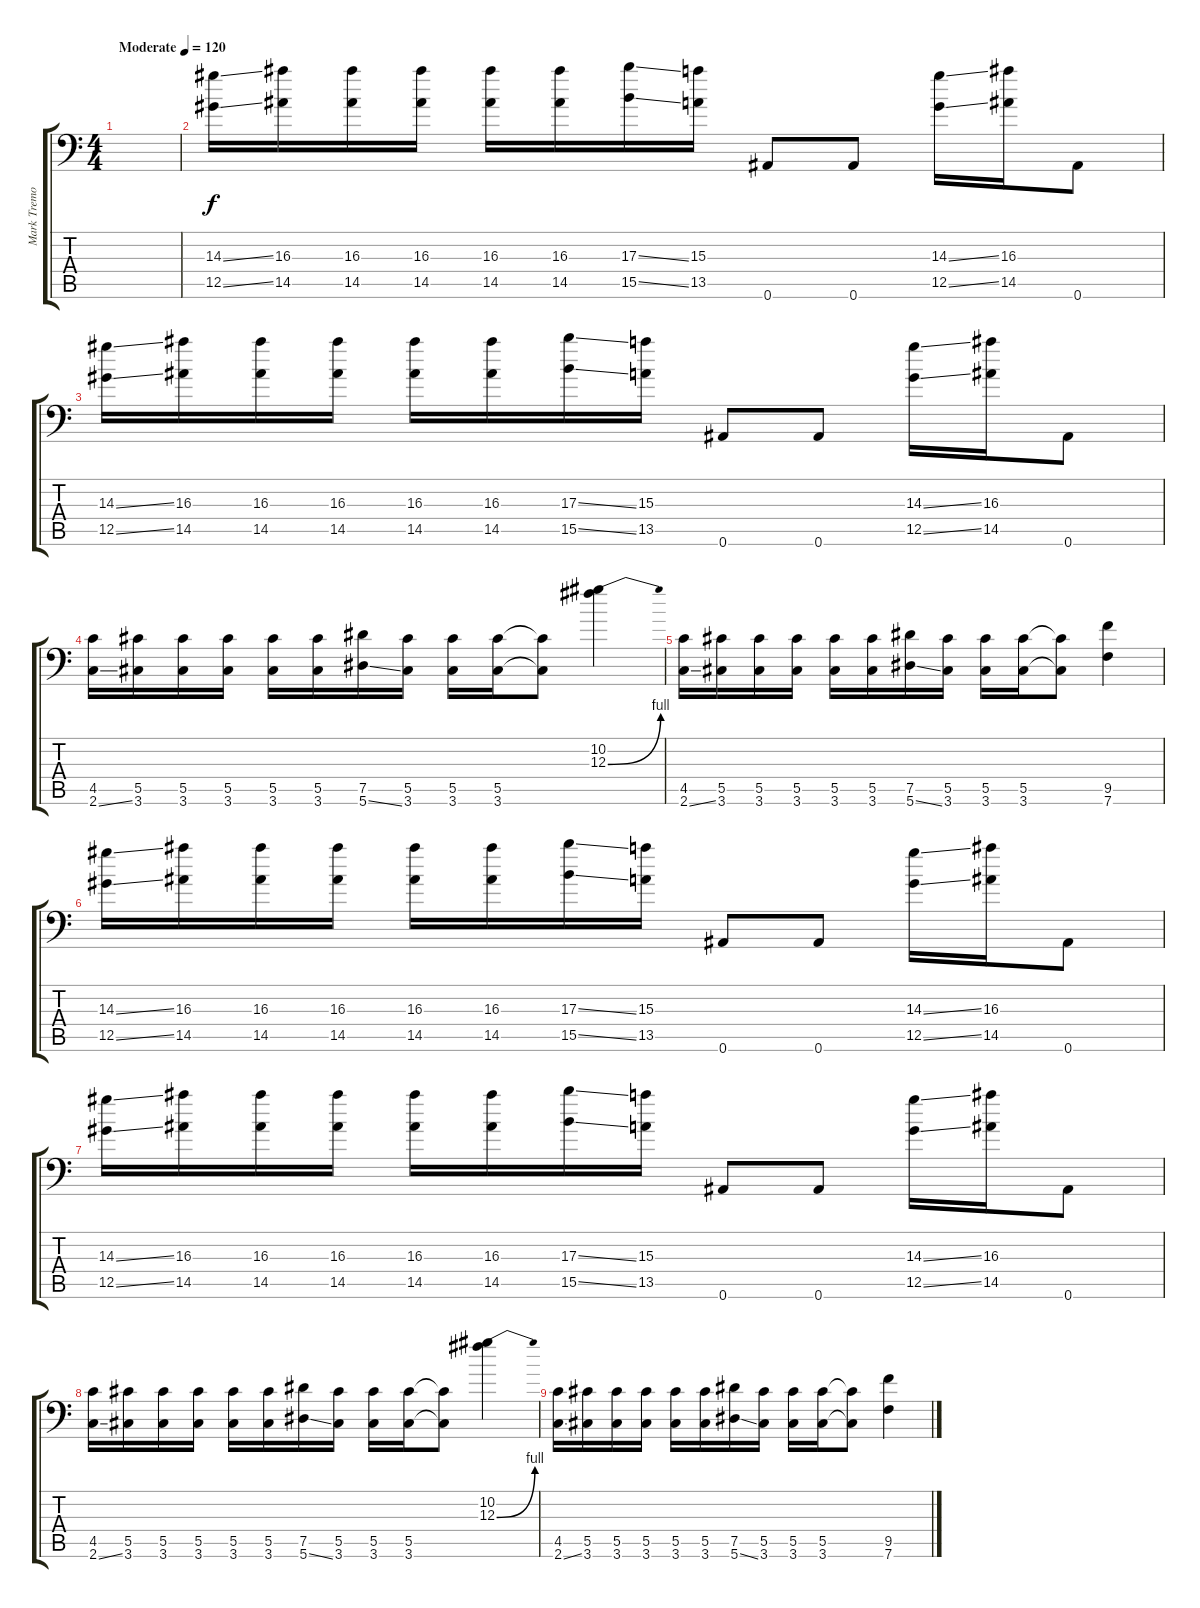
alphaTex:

\track ("Mark Tremonti" "Mark Tremo") {instrument distortionguitar}
\staff {score tabs}
\tuning (Eb4 Bb3 Gb3 Db3 Ab2 Bb1) {hide}
\ts (4 4)
\tempo (120 "Moderate")
\clef f4
\ks c
|
(14.3{ss} 12.5{ss}).16 (16.3 14.5).16 (16.3 14.5).16 (16.3 14.5).16 (16.3 14.5).16 (16.3 14.5).16 (17.3{ss} 15.5{ss}).16 (15.3 13.5).16 0.6.8 0.6.8 (14.3{ss} 12.5{ss}).16 (16.3 14.5).16 0.6.8 |
(14.3{ss} 12.5{ss}).16 (16.3 14.5).16 (16.3 14.5).16 (16.3 14.5).16 (16.3 14.5).16 (16.3 14.5).16 (17.3{ss} 15.5{ss}).16 (15.3 13.5).16 0.6.8 0.6.8 (14.3{ss} 12.5{ss}).16 (16.3 14.5).16 0.6.8 |
(4.5 2.6{ss}).16 (5.5 3.6).16 (5.5 3.6).16 (5.5 3.6).16 (5.5 3.6).16 (5.5 3.6).16 (7.5 5.6{ss}).16 (5.5 3.6).16 (5.5 3.6).16 (5.5 3.6).16 (5.5{t} 3.6{t}).8 (10.2 12.3{be (bend 0 0 60 4)}).4 |
(4.5 2.6{ss}).16 (5.5 3.6).16 (5.5 3.6).16 (5.5 3.6).16 (5.5 3.6).16 (5.5 3.6).16 (7.5 5.6{ss}).16 (5.5 3.6).16 (5.5 3.6).16 (5.5 3.6).16 (5.5{t} 3.6{t}).8 (9.5 7.6).4 |
(14.3{ss} 12.5{ss}).16 (16.3 14.5).16 (16.3 14.5).16 (16.3 14.5).16 (16.3 14.5).16 (16.3 14.5).16 (17.3{ss} 15.5{ss}).16 (15.3 13.5).16 0.6.8 0.6.8 (14.3{ss} 12.5{ss}).16 (16.3 14.5).16 0.6.8 |
(14.3{ss} 12.5{ss}).16 (16.3 14.5).16 (16.3 14.5).16 (16.3 14.5).16 (16.3 14.5).16 (16.3 14.5).16 (17.3{ss} 15.5{ss}).16 (15.3 13.5).16 0.6.8 0.6.8 (14.3{ss} 12.5{ss}).16 (16.3 14.5).16 0.6.8 |
(4.5 2.6{ss}).16 (5.5 3.6).16 (5.5 3.6).16 (5.5 3.6).16 (5.5 3.6).16 (5.5 3.6).16 (7.5 5.6{ss}).16 (5.5 3.6).16 (5.5 3.6).16 (5.5 3.6).16 (5.5{t} 3.6{t}).8 (10.2 12.3{be (bend 0 0 60 4)}).4 |
(4.5 2.6{ss}).16 (5.5 3.6).16 (5.5 3.6).16 (5.5 3.6).16 (5.5 3.6).16 (5.5 3.6).16 (7.5 5.6{ss}).16 (5.5 3.6).16 (5.5 3.6).16 (5.5 3.6).16 (5.5{t} 3.6{t}).8 (9.5 7.6).4
